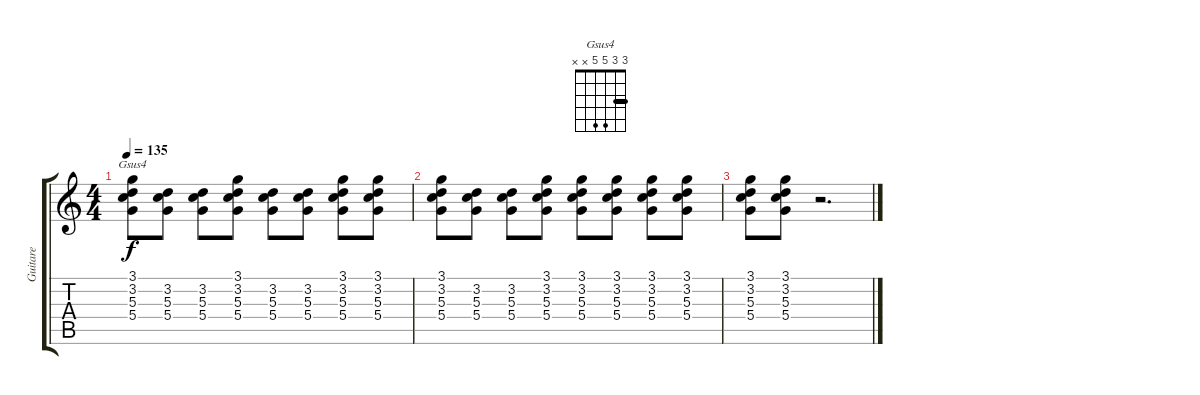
\track ("Guitare" "Guitare") {instrument overdrivenguitar}
\staff {score tabs}
\tuning (E4 B3 G3 D3 A2 E2) {hide}
\chord ("Gsus4" 3 3 5 5 x x) {barre 3}
\ts (4 4)
\tempo 135
\clef g2
\ks c
(3.1 3.2 5.3 5.4).8{ch "Gsus4" dy f} (3.2 5.3 5.4).8 (3.2 5.3 5.4).8 (3.1 3.2 5.3 5.4).8 (3.2 5.3 5.4).8 (3.2 5.3 5.4).8 (3.1 3.2 5.3 5.4).8 (3.1 3.2 5.3 5.4).8 |
(3.1 3.2 5.3 5.4).8 (3.2 5.3 5.4).8 (3.2 5.3 5.4).8 (3.1 3.2 5.3 5.4).8 (3.1 3.2 5.3 5.4).8 (3.1 3.2 5.3 5.4).8{volume 7} (3.1 3.2 5.3 5.4).8{volume 5} (3.1 3.2 5.3 5.4).8{volume 3} |
(3.1 3.2 5.3 5.4).8 (3.1 3.2 5.3 5.4).8 r.2{d}
